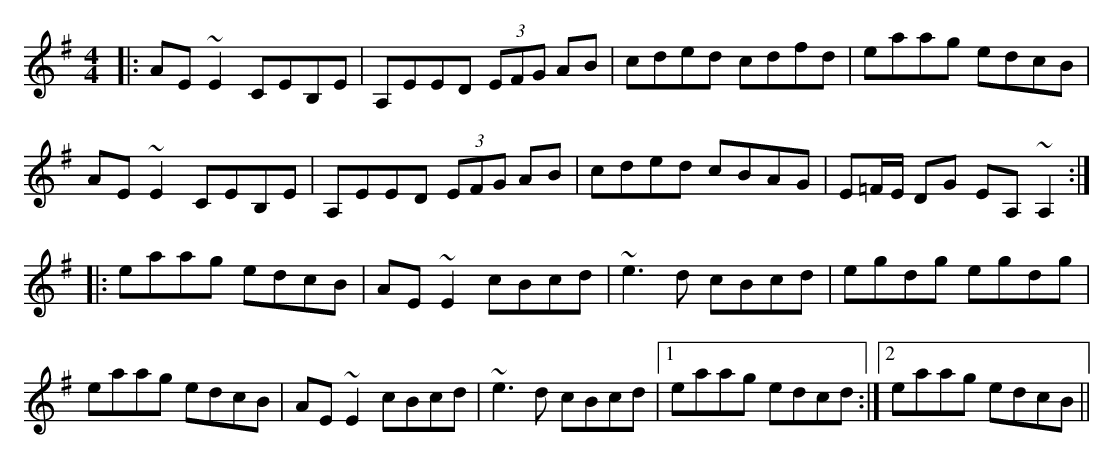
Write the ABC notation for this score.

X:1
M:4/4
K:Ador
|:AE ~E2 CEB,E|A,EED (3EFG AB|cded cdfd|eaag edcB|
AE ~E2 CEB,E|A,EED (3EFG AB|cded cBAG|E=F/E/ DG EA, ~A,2:|
|:eaag edcB|AE ~E2 cBcd|~e3d cBcd|egdg egdg|
eaag edcB|AE ~E2 cBcd|~e3d cBcd|1 eaag edcd:|2 eaag edcB||
